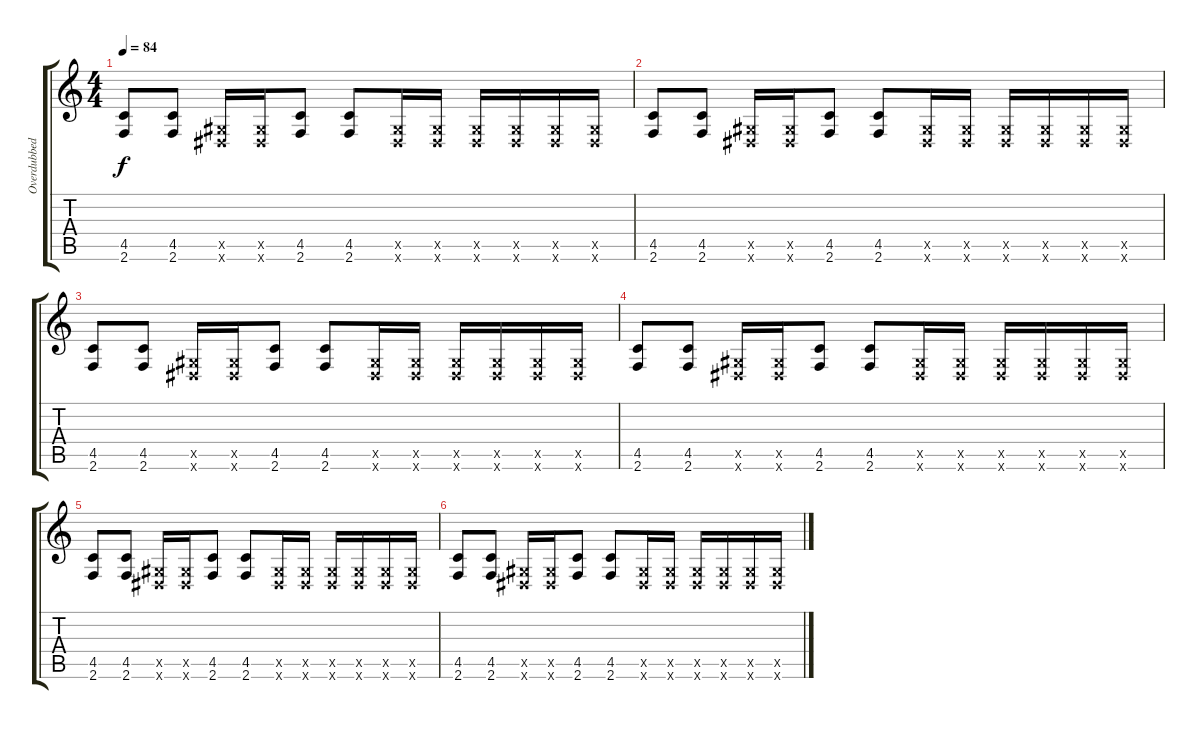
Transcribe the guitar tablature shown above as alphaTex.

\track ("Overdubbed Guitar (Morello)" "Overdubbed") {instrument distortionguitar}
\staff {score tabs}
\tuning (Eb4 Bb3 Gb3 Db3 Ab2 Eb2) {hide}
\ts (4 4)
\tempo 84
\clef g2
\ks c
(4.5 2.6).8{dy f} (4.5 2.6).8 (0.5{x} 0.6{x}).16 (0.5{x} 0.6{x}).16 (4.5 2.6).8 (4.5 2.6).8 (0.5{x} 0.6{x}).16 (0.5{x} 0.6{x}).16 (0.5{x} 0.6{x}).16 (0.5{x} 0.6{x}).16 (0.5{x} 0.6{x}).16 (0.5{x} 0.6{x}).16 |
(4.5 2.6).8 (4.5 2.6).8 (0.5{x} 0.6{x}).16 (0.5{x} 0.6{x}).16 (4.5 2.6).8 (4.5 2.6).8 (0.5{x} 0.6{x}).16 (0.5{x} 0.6{x}).16 (0.5{x} 0.6{x}).16 (0.5{x} 0.6{x}).16 (0.5{x} 0.6{x}).16 (0.5{x} 0.6{x}).16 |
(4.5 2.6).8 (4.5 2.6).8 (0.5{x} 0.6{x}).16 (0.5{x} 0.6{x}).16 (4.5 2.6).8 (4.5 2.6).8 (0.5{x} 0.6{x}).16 (0.5{x} 0.6{x}).16 (0.5{x} 0.6{x}).16 (0.5{x} 0.6{x}).16 (0.5{x} 0.6{x}).16 (0.5{x} 0.6{x}).16 |
(4.5 2.6).8 (4.5 2.6).8 (0.5{x} 0.6{x}).16 (0.5{x} 0.6{x}).16 (4.5 2.6).8 (4.5 2.6).8 (0.5{x} 0.6{x}).16 (0.5{x} 0.6{x}).16 (0.5{x} 0.6{x}).16 (0.5{x} 0.6{x}).16 (0.5{x} 0.6{x}).16 (0.5{x} 0.6{x}).16 |
(4.5 2.6).8 (4.5 2.6).8 (0.5{x} 0.6{x}).16 (0.5{x} 0.6{x}).16 (4.5 2.6).8 (4.5 2.6).8 (0.5{x} 0.6{x}).16 (0.5{x} 0.6{x}).16 (0.5{x} 0.6{x}).16 (0.5{x} 0.6{x}).16 (0.5{x} 0.6{x}).16 (0.5{x} 0.6{x}).16 |
(4.5 2.6).8 (4.5 2.6).8 (0.5{x} 0.6{x}).16 (0.5{x} 0.6{x}).16 (4.5 2.6).8 (4.5 2.6).8 (0.5{x} 0.6{x}).16 (0.5{x} 0.6{x}).16 (0.5{x} 0.6{x}).16 (0.5{x} 0.6{x}).16 (0.5{x} 0.6{x}).16 (0.5{x} 0.6{x}).16
